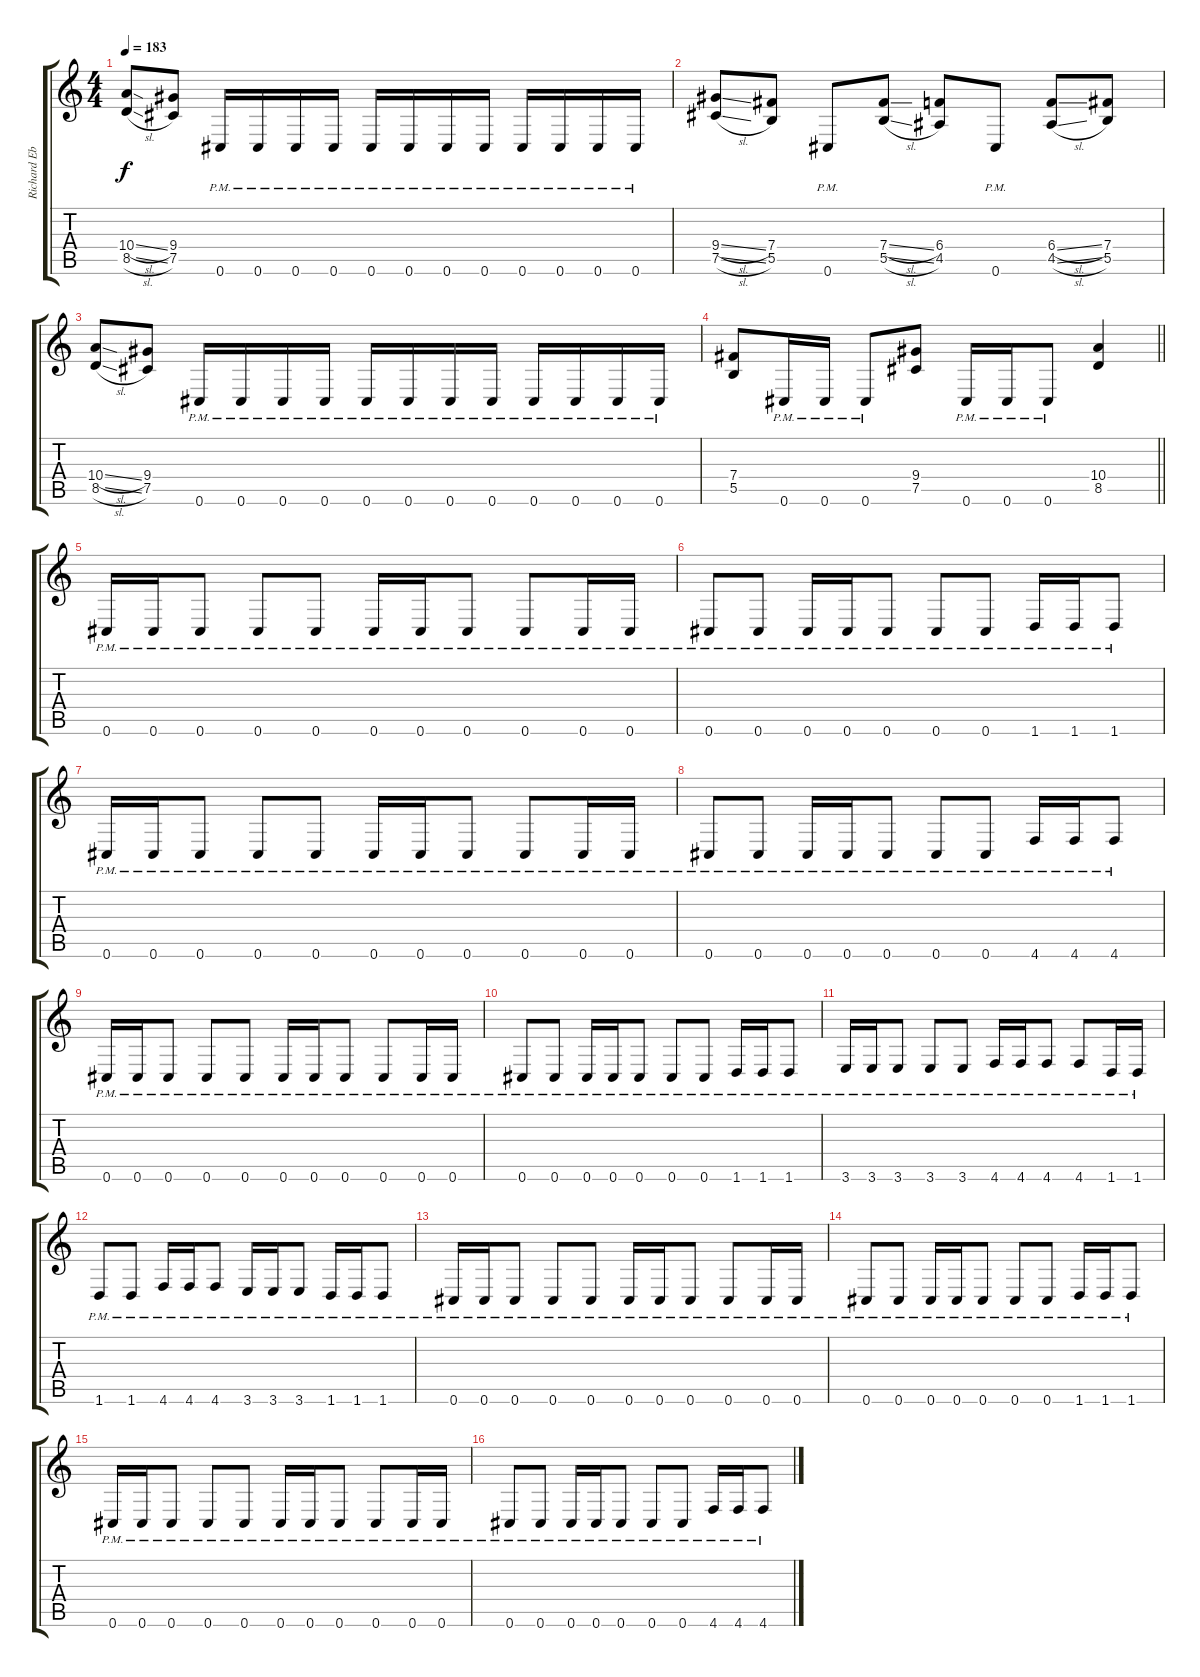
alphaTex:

\track ("Richard Ebisch (Rhythm)" "Richard Eb") {instrument distortionguitar}
\staff {score tabs}
\tuning (Db4 Ab3 E3 B2 Gb2 Db2) {hide}
\ts (4 4)
\tempo 183
\clef g2
\ks c
(10.4{sl} 8.5{sl}).8{dy f} (9.4 7.5).8 0.6{pm}.16 0.6{pm}.16 0.6{pm}.16 0.6{pm}.16 0.6{pm}.16 0.6{pm}.16 0.6{pm}.16 0.6{pm}.16 0.6{pm}.16 0.6{pm}.16 0.6{pm}.16 0.6{pm}.16 |
(9.4{sl} 7.5{sl}).8 (7.4 5.5).8 0.6{pm}.8 (7.4{sl} 5.5{sl}).8 (6.4 4.5).8 0.6{pm}.8 (6.4{sl} 4.5{sl}).8 (7.4 5.5).8 |
(10.4{sl} 8.5{sl}).8 (9.4 7.5).8 0.6{pm}.16 0.6{pm}.16 0.6{pm}.16 0.6{pm}.16 0.6{pm}.16 0.6{pm}.16 0.6{pm}.16 0.6{pm}.16 0.6{pm}.16 0.6{pm}.16 0.6{pm}.16 0.6{pm}.16 |
\barLineRight lightlight
(7.4 5.5).8 0.6{pm}.16 0.6{pm}.16 0.6{pm}.8 (9.4 7.5).8 0.6{pm}.16 0.6{pm}.16 0.6{pm}.8 (10.4 8.5).4 |
0.6{pm}.16 0.6{pm}.16 0.6{pm}.8 0.6{pm}.8 0.6{pm}.8 0.6{pm}.16 0.6{pm}.16 0.6{pm}.8 0.6{pm}.8 0.6{pm}.16 0.6{pm}.16 |
0.6{pm}.8 0.6{pm}.8 0.6{pm}.16 0.6{pm}.16 0.6{pm}.8 0.6{pm}.8 0.6{pm}.8 1.6{pm}.16 1.6{pm}.16 1.6{pm}.8 |
0.6{pm}.16 0.6{pm}.16 0.6{pm}.8 0.6{pm}.8 0.6{pm}.8 0.6{pm}.16 0.6{pm}.16 0.6{pm}.8 0.6{pm}.8 0.6{pm}.16 0.6{pm}.16 |
0.6{pm}.8 0.6{pm}.8 0.6{pm}.16 0.6{pm}.16 0.6{pm}.8 0.6{pm}.8 0.6{pm}.8 4.6{pm}.16 4.6{pm}.16 4.6{pm}.8 |
0.6{pm}.16 0.6{pm}.16 0.6{pm}.8 0.6{pm}.8 0.6{pm}.8 0.6{pm}.16 0.6{pm}.16 0.6{pm}.8 0.6{pm}.8 0.6{pm}.16 0.6{pm}.16 |
0.6{pm}.8 0.6{pm}.8 0.6{pm}.16 0.6{pm}.16 0.6{pm}.8 0.6{pm}.8 0.6{pm}.8 1.6{pm}.16 1.6{pm}.16 1.6{pm}.8 |
3.6{pm}.16 3.6{pm}.16 3.6{pm}.8 3.6{pm}.8 3.6{pm}.8 4.6{pm}.16 4.6{pm}.16 4.6{pm}.8 4.6{pm}.8 1.6{pm}.16 1.6{pm}.16 |
1.6{pm}.8 1.6{pm}.8 4.6{pm}.16 4.6{pm}.16 4.6{pm}.8 3.6{pm}.16 3.6{pm}.16 3.6{pm}.8 1.6{pm}.16 1.6{pm}.16 1.6{pm}.8 |
0.6{pm}.16 0.6{pm}.16 0.6{pm}.8 0.6{pm}.8 0.6{pm}.8 0.6{pm}.16 0.6{pm}.16 0.6{pm}.8 0.6{pm}.8 0.6{pm}.16 0.6{pm}.16 |
0.6{pm}.8 0.6{pm}.8 0.6{pm}.16 0.6{pm}.16 0.6{pm}.8 0.6{pm}.8 0.6{pm}.8 1.6{pm}.16 1.6{pm}.16 1.6{pm}.8 |
0.6{pm}.16 0.6{pm}.16 0.6{pm}.8 0.6{pm}.8 0.6{pm}.8 0.6{pm}.16 0.6{pm}.16 0.6{pm}.8 0.6{pm}.8 0.6{pm}.16 0.6{pm}.16 |
0.6{pm}.8 0.6{pm}.8 0.6{pm}.16 0.6{pm}.16 0.6{pm}.8 0.6{pm}.8 0.6{pm}.8 4.6{pm}.16 4.6{pm}.16 4.6{pm}.8
